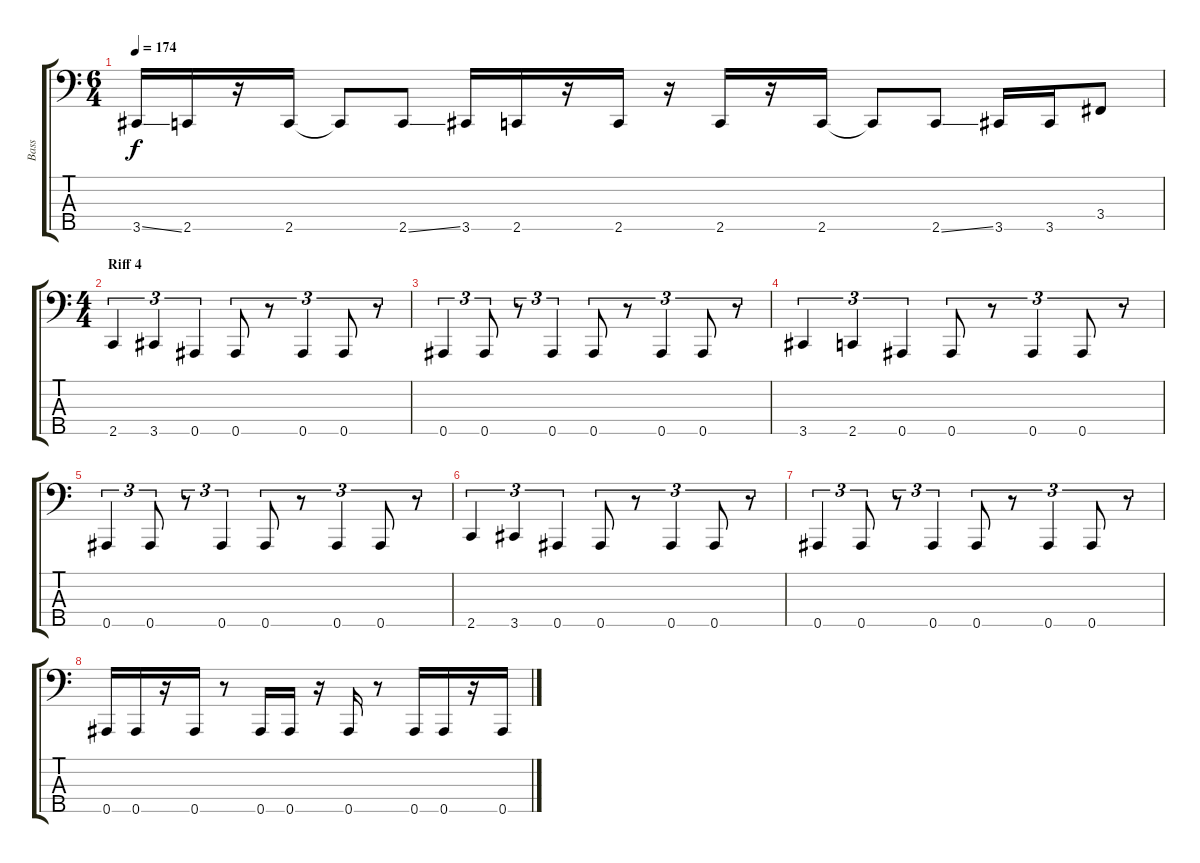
\track ("Bass" "Bass") {instrument electricbassfinger}
\staff {score tabs}
\tuning (Gb2 Db2 Ab1 Eb1 Bb0) {hide}
\ts (6 4)
\tempo 174
\clef f4
\ks c
3.5{ss}.16{dy f} 2.5.16 r.16 2.5.16 2.5{t}.8 2.5{ss}.8 3.5.16 2.5.16 r.16 2.5.16 r.16 2.5.16 r.16 2.5.16 2.5{t}.8 2.5{ss}.8 3.5.16 3.5.16 3.4.8 |
\ts (4 4)
\section ("" "Riff 4")
2.5.4{tu (3 2)} 3.5.4{tu (3 2)} 0.5.4{tu (3 2)} 0.5.8{tu (3 2)} r.8{tu (3 2)} 0.5.4{tu (3 2)} 0.5.8{tu (3 2)} r.8{tu (3 2)} |
0.5.4{tu (3 2)} 0.5.8{tu (3 2)} r.8{tu (3 2)} 0.5.4{tu (3 2)} 0.5.8{tu (3 2)} r.8{tu (3 2)} 0.5.4{tu (3 2)} 0.5.8{tu (3 2)} r.8{tu (3 2)} |
3.5.4{tu (3 2)} 2.5.4{tu (3 2)} 0.5.4{tu (3 2)} 0.5.8{tu (3 2)} r.8{tu (3 2)} 0.5.4{tu (3 2)} 0.5.8{tu (3 2)} r.8{tu (3 2)} |
0.5.4{tu (3 2)} 0.5.8{tu (3 2)} r.8{tu (3 2)} 0.5.4{tu (3 2)} 0.5.8{tu (3 2)} r.8{tu (3 2)} 0.5.4{tu (3 2)} 0.5.8{tu (3 2)} r.8{tu (3 2)} |
2.5.4{tu (3 2)} 3.5.4{tu (3 2)} 0.5.4{tu (3 2)} 0.5.8{tu (3 2)} r.8{tu (3 2)} 0.5.4{tu (3 2)} 0.5.8{tu (3 2)} r.8{tu (3 2)} |
0.5.4{tu (3 2)} 0.5.8{tu (3 2)} r.8{tu (3 2)} 0.5.4{tu (3 2)} 0.5.8{tu (3 2)} r.8{tu (3 2)} 0.5.4{tu (3 2)} 0.5.8{tu (3 2)} r.8{tu (3 2)} |
0.5.16 0.5.16 r.16 0.5.16 r.8 0.5.16 0.5.16 r.16 0.5.16 r.8 0.5.16 0.5.16 r.16 0.5.16
